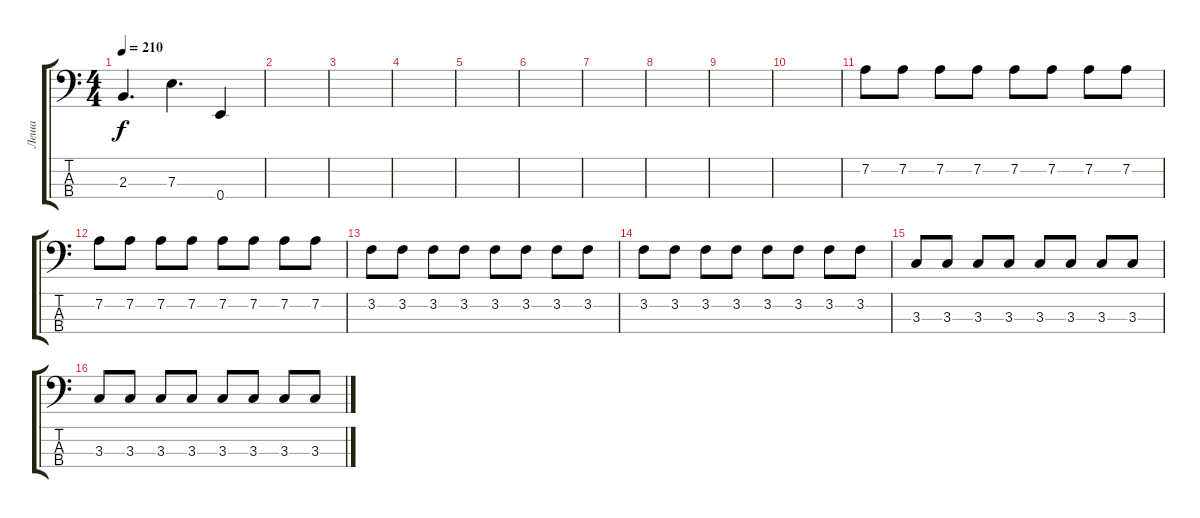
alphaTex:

\track ("Леша" "Леша") {instrument electricbassfinger}
\staff {score tabs}
\tuning (G2 D2 A1 E1) {hide}
\ts (4 4)
\tempo 210
\clef f4
\ks c
2.3.4{d dy f} 7.3.4{d} 0.4.4 |
|
|
|
|
|
|
|
|
|
7.2.8 7.2.8 7.2.8 7.2.8 7.2.8 7.2.8 7.2.8 7.2.8 |
7.2.8 7.2.8 7.2.8 7.2.8 7.2.8 7.2.8 7.2.8 7.2.8 |
3.2.8 3.2.8 3.2.8 3.2.8 3.2.8 3.2.8 3.2.8 3.2.8 |
3.2.8 3.2.8 3.2.8 3.2.8 3.2.8 3.2.8 3.2.8 3.2.8 |
3.3.8 3.3.8 3.3.8 3.3.8 3.3.8 3.3.8 3.3.8 3.3.8 |
3.3.8 3.3.8 3.3.8 3.3.8 3.3.8 3.3.8 3.3.8 3.3.8
